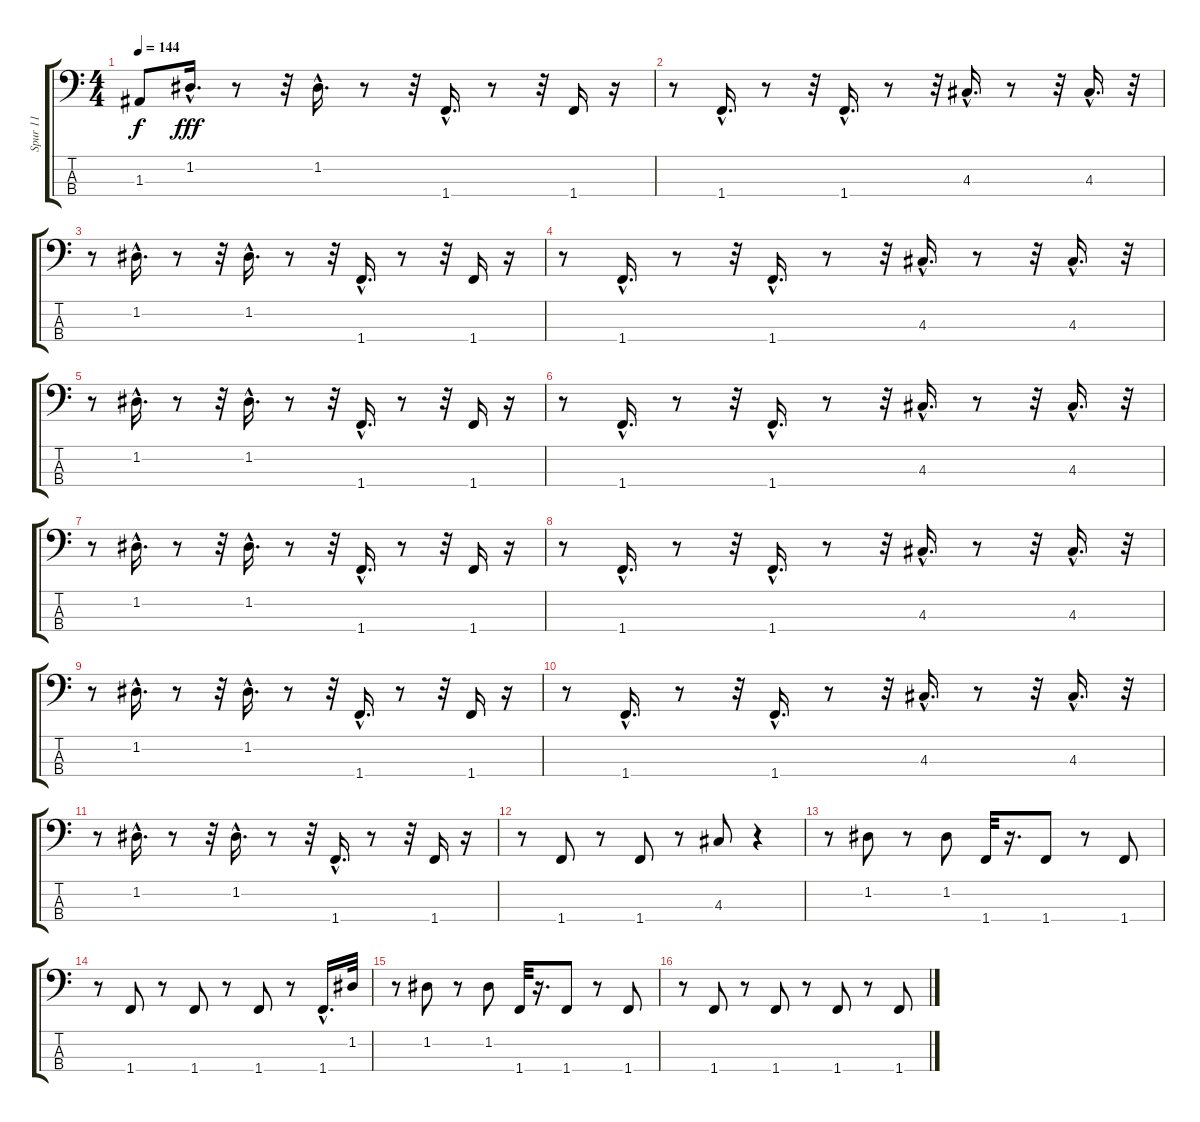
\track ("Spur 11" "Spur 11") {instrument synthbass1}
\staff {score tabs}
\tuning (G2 D2 A1 E1) {hide}
\ts (4 4)
\tempo 144
\clef f4
\ks c
1.3{t}.8{dy f} 1.2{hac}.16{d dy fff} r.8 r.32 1.2{hac}.16{d} r.8 r.32 1.4{hac}.16{d} r.8 r.32 1.4.16 r.16 |
r.8 1.4{hac}.16{d} r.8 r.32 1.4{hac}.16{d} r.8 r.32 4.3{hac}.16{d} r.8 r.32 4.3{hac}.16{d} r.32 |
r.8 1.2{hac}.16{d} r.8 r.32 1.2{hac}.16{d} r.8 r.32 1.4{hac}.16{d} r.8 r.32 1.4.16 r.16 |
r.8 1.4{hac}.16{d} r.8 r.32 1.4{hac}.16{d} r.8 r.32 4.3{hac}.16{d} r.8 r.32 4.3{hac}.16{d} r.32 |
r.8 1.2{hac}.16{d} r.8 r.32 1.2{hac}.16{d} r.8 r.32 1.4{hac}.16{d} r.8 r.32 1.4.16 r.16 |
r.8 1.4{hac}.16{d} r.8 r.32 1.4{hac}.16{d} r.8 r.32 4.3{hac}.16{d} r.8 r.32 4.3{hac}.16{d} r.32 |
r.8 1.2{hac}.16{d} r.8 r.32 1.2{hac}.16{d} r.8 r.32 1.4{hac}.16{d} r.8 r.32 1.4.16 r.16 |
r.8 1.4{hac}.16{d} r.8 r.32 1.4{hac}.16{d} r.8 r.32 4.3{hac}.16{d} r.8 r.32 4.3{hac}.16{d} r.32 |
r.8 1.2{hac}.16{d} r.8 r.32 1.2{hac}.16{d} r.8 r.32 1.4{hac}.16{d} r.8 r.32 1.4.16 r.16 |
r.8 1.4{hac}.16{d} r.8 r.32 1.4{hac}.16{d} r.8 r.32 4.3{hac}.16{d} r.8 r.32 4.3{hac}.16{d} r.32 |
r.8 1.2{hac}.16{d} r.8 r.32 1.2{hac}.16{d} r.8 r.32 1.4{hac}.16{d} r.8 r.32 1.4.16 r.16 |
r.8 1.4.8 r.8 1.4.8 r.8 4.3.8 r.4 |
r.8 1.2.8 r.8 1.2.8 1.4.32 r.16{d} 1.4.8 r.8 1.4.8 |
r.8 1.4.8 r.8 1.4.8 r.8 1.4.8 r.8 1.4{hac}.16{d} 1.2.32 |
r.8 1.2.8 r.8 1.2.8 1.4.32 r.16{d} 1.4.8 r.8 1.4.8 |
r.8 1.4.8 r.8 1.4.8 r.8 1.4.8 r.8 1.4.8
